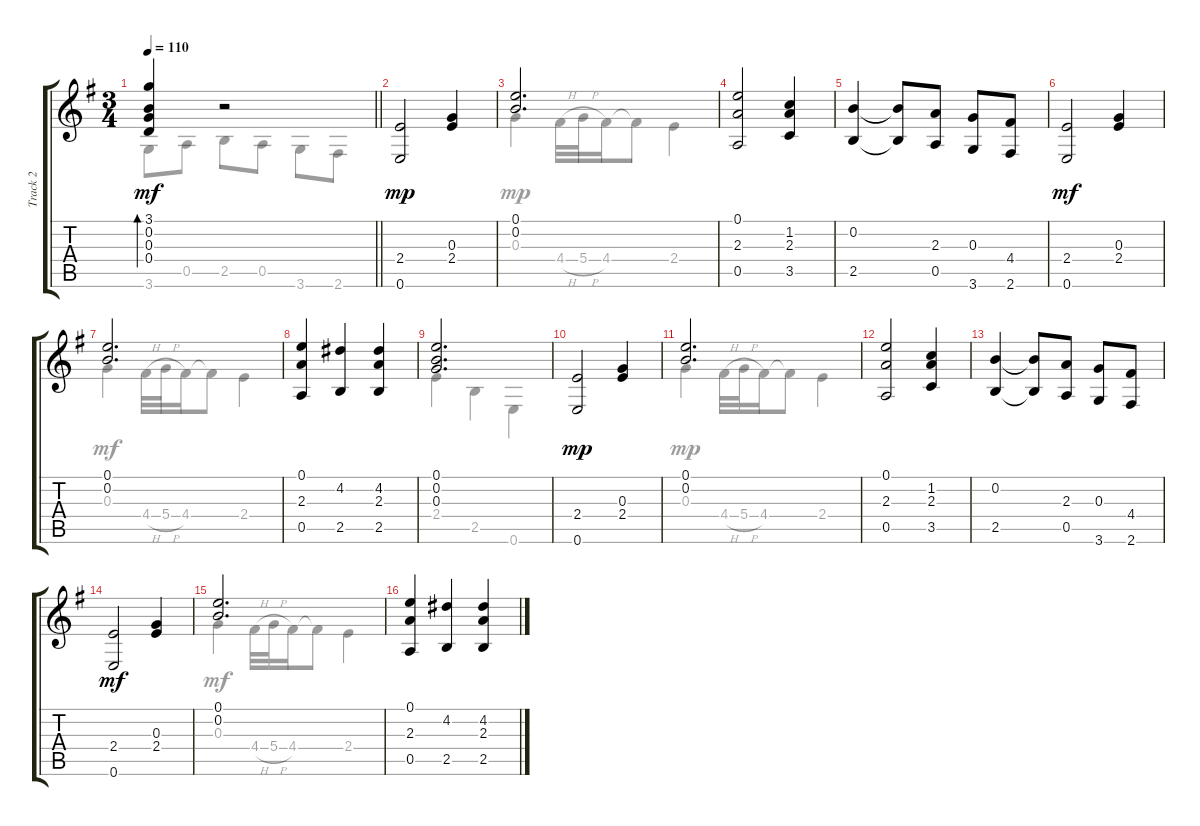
\track ("Track 2" "Track 2") {instrument acousticguitarnylon}
\staff {score tabs}
\tuning (E4 B3 G3 D3 A2 E2) {hide}
\voice
\ts (3 4)
\tempo 110
\clef g2
\barLineRight lightlight
\ks g
(3.1 0.2 0.3 0.4).4{bd 240 dy mf} r.2 |
(2.4 0.6).2{dy mp} (0.3 2.4).4 |
(0.1 0.2).2{d} |
(0.1 2.3 0.5).2 (1.2 2.3 3.5).4 |
(0.2 2.5).4 (0.2{t} 2.5{t}).8 (2.3 0.5).8 (0.3 3.6).8 (4.4 2.6).8 |
(2.4 0.6).2{dy mf} (0.3 2.4).4 |
(0.1 0.2).2{d} |
(0.1 2.3 0.5).4 (4.2 2.5).4 (4.2 2.3 2.5).4 |
(0.1 0.2 0.3).2{d} |
(2.4 0.6).2{dy mp} (0.3 2.4).4 |
(0.1 0.2).2{d} |
(0.1 2.3 0.5).2 (1.2 2.3 3.5).4 |
(0.2 2.5).4 (0.2{t} 2.5{t}).8 (2.3 0.5).8 (0.3 3.6).8 (4.4 2.6).8 |
(2.4 0.6).2{dy mf} (0.3 2.4).4 |
(0.1 0.2).2{d} |
(0.1 2.3 0.5).4 (4.2 2.5).4 (4.2 2.3 2.5).4
\voice
\clef g2
\ottava regular
\simile none
\barLineRight lightlight
\ks g
3.6.8{dy mf} 0.5.8 2.5.8 0.5.8 3.6.8 2.6.8 |
|
0.3.4{dy mp} 4.4{h}.32 5.4{h}.32 4.4.16 4.4{t}.8 2.4.4 |
|
|
|
0.3.4{dy mf} 4.4{h}.32 5.4{h}.32 4.4.16 4.4{t}.8 2.4.4 |
|
2.4.4 2.5.4 0.6.4 |
|
0.3.4{dy mp} 4.4{h}.32 5.4{h}.32 4.4.16 4.4{t}.8 2.4.4 |
|
|
|
0.3.4{dy mf} 4.4{h}.32 5.4{h}.32 4.4.16 4.4{t}.8 2.4.4 |
